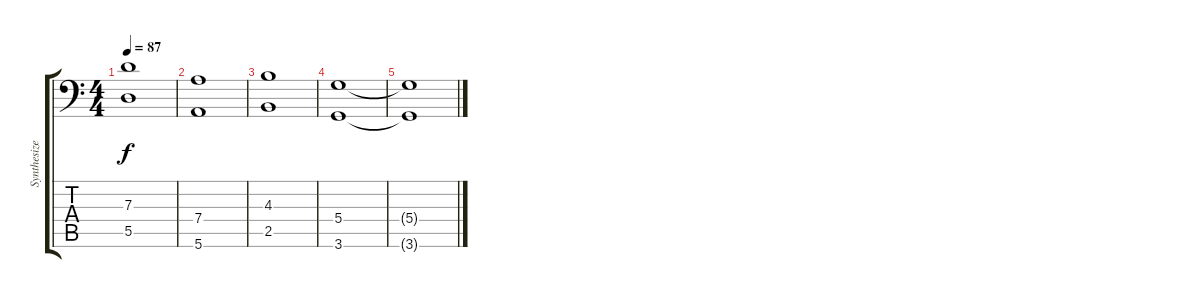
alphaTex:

\track ("Synthesizer" "Synthesize") {instrument electricbassfinger}
\staff {score tabs}
\tuning (E3 B2 G2 D2 A1 E1) {hide}
\ts (4 4)
\tempo 87
\clef f4
\ks c
(7.3 5.5).1{dy f} |
(7.4 5.6).1 |
(4.3 2.5).1 |
(5.4 3.6).1 |
(5.4{t} 3.6{t}).1
